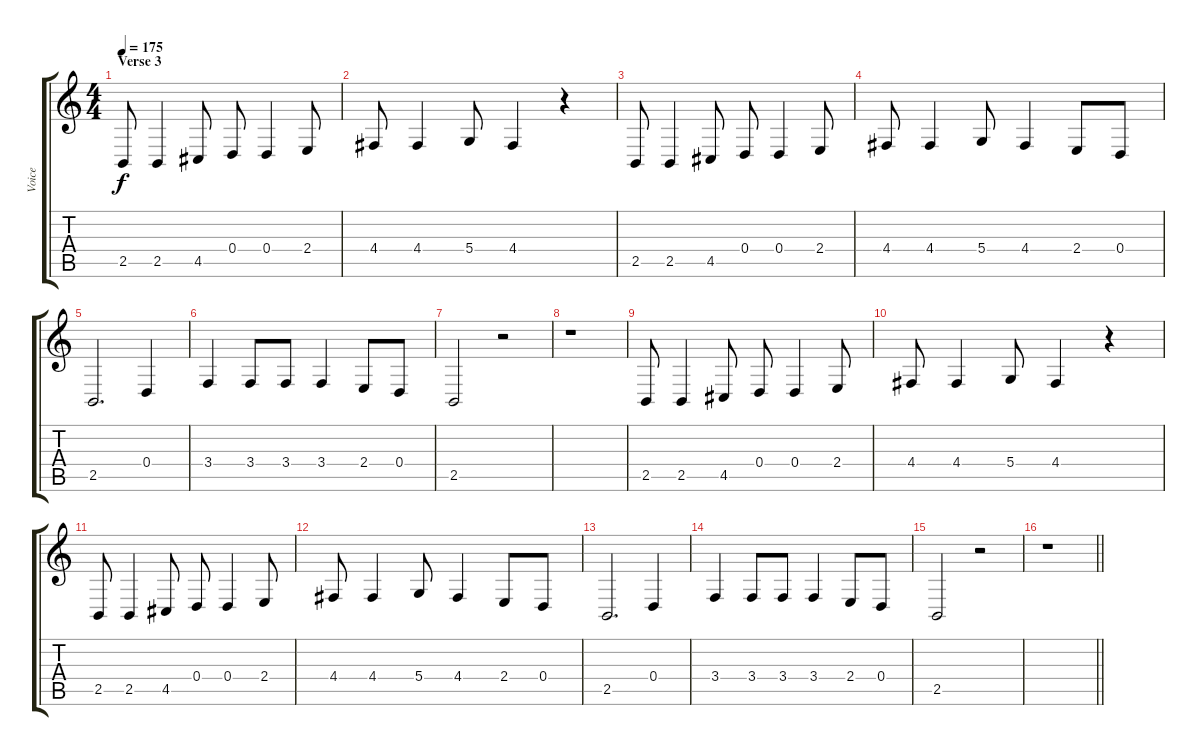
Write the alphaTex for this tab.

\track ("Voice" "Voice") {instrument sopranosax}
\staff {score tabs}
\tuning (E4 B3 G3 D3 A2 E2) {hide}
\ts (4 4)
\section ("" "Verse 3")
\tempo 175
\clef g2
\ks c
2.5.8{dy f} 2.5.4 4.5.8 0.4.8 0.4.4 2.4.8 |
4.4.8 4.4.4 5.4.8 4.4.4 r.4 |
2.5.8 2.5.4 4.5.8 0.4.8 0.4.4 2.4.8 |
4.4.8 4.4.4 5.4.8 4.4.4 2.4.8 0.4.8 |
2.5.2{d} 0.4.4 |
3.4.4 3.4.8 3.4.8 3.4.4 2.4.8 0.4.8 |
2.5.2 r.2 |
r.1 |
2.5.8 2.5.4 4.5.8 0.4.8 0.4.4 2.4.8 |
4.4.8 4.4.4 5.4.8 4.4.4 r.4 |
2.5.8 2.5.4 4.5.8 0.4.8 0.4.4 2.4.8 |
4.4.8 4.4.4 5.4.8 4.4.4 2.4.8 0.4.8 |
2.5.2{d} 0.4.4 |
3.4.4 3.4.8 3.4.8 3.4.4 2.4.8 0.4.8 |
2.5.2 r.2 |
\barLineRight lightlight
r.1
